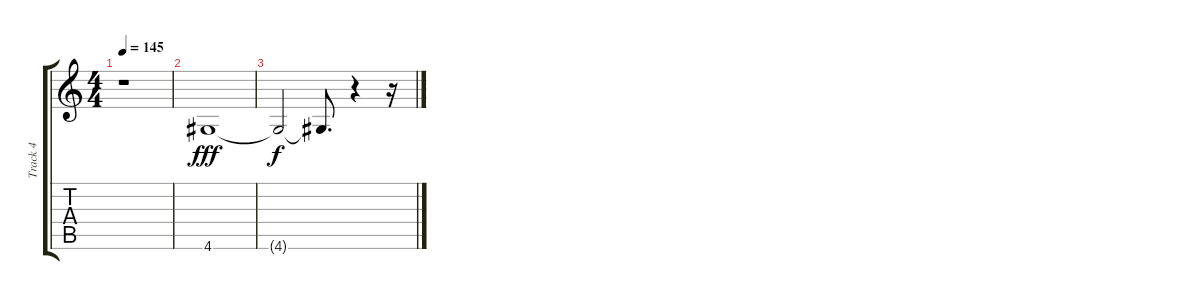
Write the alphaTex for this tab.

\track ("Track 4" "Track 4") {instrument distortionguitar}
\staff {score tabs}
\tuning (E4 B3 G3 D3 A2 E2) {hide}
\ts (4 4)
\tempo 145
\clef g2
\ks c
r.1{dy fff} |
4.6.1 |
4.6{t}.2{dy f} 4.6{t}.8{d} r.4 r.16
